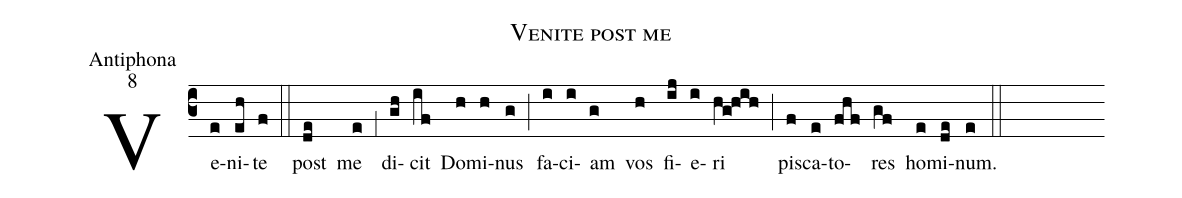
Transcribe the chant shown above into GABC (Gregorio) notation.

name:Venite post me;
office-part:Antiphona;
mode:8;
%%
(c3)Ve(e)ni(eh)te(f) (::) post(de) me(e) (;1) di(gh)cit(if) Do(h)mi(h)nus(g) (;) fa(i)ci(i)am(g) vos(h) fi(ij)e(i)ri(hg!hih) (;) pi(f)sca(e)to(fhf)res(gf) ho(e)mi(de)num.(e) (::)
